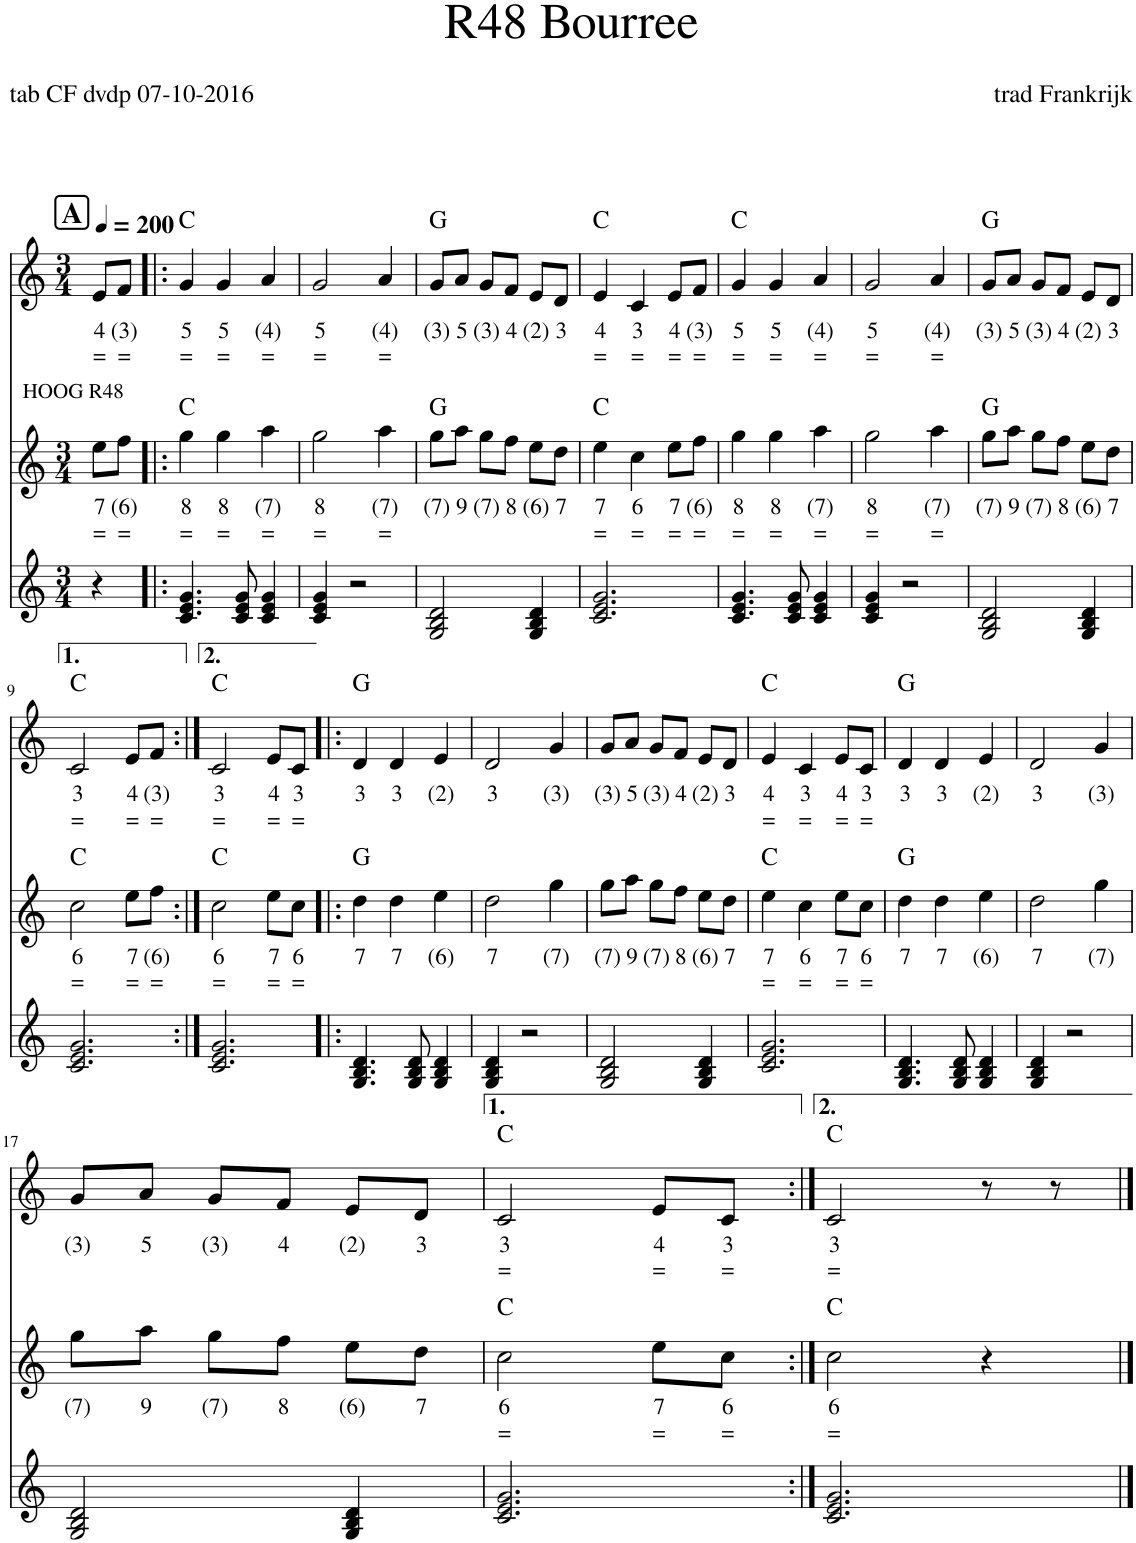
**kern	**kern	**text	**text	**kern	**text	**text	**harte
*part3	*part2	*part2	*part2	*part1	*part1	*part1	*part1
*staff3	*staff2	*staff2	*staff2	*staff1	*staff1	*staff1	*
*I"Stem	*I"Stem	*	*	*I"Stem	*	*	*
*clefG2	*clefG2	*	*	*clefG2	*	*	*
*k[]	*k[]	*	*	*k[]	*	*	*
*M3/4	*M3/4	*	*	*M3/4	*	*	*
*MM200	*MM200	*	*	*MM200	*	*	*
!!LO:REH:place=s1:a:B:cj:fs=14:t=A
=1	=1	=1	=1	=1	=1	=1	=1
!	!LO:TX:a:t=HOOG R48	!	!	!	!	!	!
!	!	!LO:LY:b	!LO:LY:b	!	!LO:LY:b	!LO:LY:b	!
4r	8ee\L	7	=	8e/L	4	=	.
!	!	!LO:LY:b	!LO:LY:b	!	!LO:LY:b	!LO:LY:b	!
.	8ff\J	(6)	=	8f/J	(3)	=	.
=2!|:	=2!|:	=2!|:	=2!|:	=2!|:	=2!|:	=2!|:	=2!|:
!	!	!LO:LY:b	!LO:LY:b	!	!LO:LY:b	!LO:LY:b	!
4.c/ 4.e/ 4.g/	4gg\	8	=	4g/	5	=	C:maj
!	!	!LO:LY:b	!LO:LY:b	!	!LO:LY:b	!LO:LY:b	!
.	4gg\	8	=	4g/	5	=	.
8c/ 8e/ 8g/	.	.	.	.	.	.	.
!	!	!LO:LY:b	!LO:LY:b	!	!LO:LY:b	!LO:LY:b	!
4c/ 4e/ 4g/	4aa\	(7)	=	4a/	(4)	=	.
=3	=3	=3	=3	=3	=3	=3	=3
!	!	!LO:LY:b	!LO:LY:b	!	!LO:LY:b	!LO:LY:b	!
4c/ 4e/ 4g/	2gg\	8	=	2g/	5	=	.
2r	.	.	.	.	.	.	.
!	!	!LO:LY:b	!LO:LY:b	!	!LO:LY:b	!LO:LY:b	!
.	4aa\	(7)	=	4a/	(4)	=	.
=4	=4	=4	=4	=4	=4	=4	=4
!	!	!LO:LY:b	!	!	!LO:LY:b	!	!
2G/ 2B/ 2d/	8gg\L	(7)	.	8g/L	(3)	.	G:maj
!	!	!LO:LY:b	!	!	!LO:LY:b	!	!
.	8aa\J	9	.	8a/J	5	.	.
!	!	!LO:LY:b	!	!	!LO:LY:b	!	!
.	8gg\L	(7)	.	8g/L	(3)	.	.
!	!	!LO:LY:b	!	!	!LO:LY:b	!	!
.	8ff\J	8	.	8f/J	4	.	.
!	!	!LO:LY:b	!	!	!LO:LY:b	!	!
4G/ 4B/ 4d/	8ee\L	(6)	.	8e/L	(2)	.	.
!	!	!LO:LY:b	!	!	!LO:LY:b	!	!
.	8dd\J	7	.	8d/J	3	.	.
=5	=5	=5	=5	=5	=5	=5	=5
!	!	!LO:LY:b	!LO:LY:b	!	!LO:LY:b	!LO:LY:b	!
2.c/ 2.e/ 2.g/	4ee\	7	=	4e/	4	=	C:maj
!	!	!LO:LY:b	!LO:LY:b	!	!LO:LY:b	!LO:LY:b	!
.	4cc\	6	=	4c/	3	=	.
!	!	!LO:LY:b	!LO:LY:b	!	!LO:LY:b	!LO:LY:b	!
.	8ee\L	7	=	8e/L	4	=	.
!	!	!LO:LY:b	!LO:LY:b	!	!LO:LY:b	!LO:LY:b	!
.	8ff\J	(6)	=	8f/J	(3)	=	.
=6	=6	=6	=6	=6	=6	=6	=6
!	!	!LO:LY:b	!LO:LY:b	!	!LO:LY:b	!LO:LY:b	!
4.c/ 4.e/ 4.g/	4gg\	8	=	4g/	5	=	C:maj
!	!	!LO:LY:b	!LO:LY:b	!	!LO:LY:b	!LO:LY:b	!
.	4gg\	8	=	4g/	5	=	.
8c/ 8e/ 8g/	.	.	.	.	.	.	.
!	!	!LO:LY:b	!LO:LY:b	!	!LO:LY:b	!LO:LY:b	!
4c/ 4e/ 4g/	4aa\	(7)	=	4a/	(4)	=	.
=7	=7	=7	=7	=7	=7	=7	=7
!	!	!LO:LY:b	!LO:LY:b	!	!LO:LY:b	!LO:LY:b	!
4c/ 4e/ 4g/	2gg\	8	=	2g/	5	=	.
2r	.	.	.	.	.	.	.
!	!	!LO:LY:b	!LO:LY:b	!	!LO:LY:b	!LO:LY:b	!
.	4aa\	(7)	=	4a/	(4)	=	.
=8	=8	=8	=8	=8	=8	=8	=8
!	!	!LO:LY:b	!	!	!LO:LY:b	!	!
2G/ 2B/ 2d/	8gg\L	(7)	.	8g/L	(3)	.	G:maj
!	!	!LO:LY:b	!	!	!LO:LY:b	!	!
.	8aa\J	9	.	8a/J	5	.	.
!	!	!LO:LY:b	!	!	!LO:LY:b	!	!
.	8gg\L	(7)	.	8g/L	(3)	.	.
!	!	!LO:LY:b	!	!	!LO:LY:b	!	!
.	8ff\J	8	.	8f/J	4	.	.
!	!	!LO:LY:b	!	!	!LO:LY:b	!	!
4G/ 4B/ 4d/	8ee\L	(6)	.	8e/L	(2)	.	.
!	!	!LO:LY:b	!	!	!LO:LY:b	!	!
.	8dd\J	7	.	8d/J	3	.	.
!!LO:LB:g=z
=9	=9	=9	=9	=9	=9	=9	=9
!	!	!LO:LY:b	!LO:LY:b	!	!LO:LY:b	!LO:LY:b	!
2.c/ 2.e/ 2.g/	2cc\	6	=	2c/	3	=	C:maj
!	!	!LO:LY:b	!LO:LY:b	!	!LO:LY:b	!LO:LY:b	!
.	8ee\L	7	=	8e/L	4	=	.
!	!	!LO:LY:b	!LO:LY:b	!	!LO:LY:b	!LO:LY:b	!
.	8ff\J	(6)	=	8f/J	(3)	=	.
=10:|!	=10:|!	=10:|!	=10:|!	=10:|!	=10:|!	=10:|!	=10:|!
!	!	!LO:LY:b	!LO:LY:b	!	!LO:LY:b	!LO:LY:b	!
2.c/ 2.e/ 2.g/	2cc\	6	=	2c/	3	=	C:maj
!	!	!LO:LY:b	!LO:LY:b	!	!LO:LY:b	!LO:LY:b	!
.	8ee\L	7	=	8e/L	4	=	.
!	!	!LO:LY:b	!LO:LY:b	!	!LO:LY:b	!LO:LY:b	!
.	8cc\J	6	=	8c/J	3	=	.
=11!|:	=11!|:	=11!|:	=11!|:	=11!|:	=11!|:	=11!|:	=11!|:
!	!	!LO:LY:b	!	!	!LO:LY:b	!	!
4.G/ 4.B/ 4.d/	4dd\	7	.	4d/	3	.	G:maj
!	!	!LO:LY:b	!	!	!LO:LY:b	!	!
.	4dd\	7	.	4d/	3	.	.
8G/ 8B/ 8d/	.	.	.	.	.	.	.
!	!	!LO:LY:b	!	!	!LO:LY:b	!	!
4G/ 4B/ 4d/	4ee\	(6)	.	4e/	(2)	.	.
=12	=12	=12	=12	=12	=12	=12	=12
!	!	!LO:LY:b	!	!	!LO:LY:b	!	!
4G/ 4B/ 4d/	2dd\	7	.	2d/	3	.	.
2r	.	.	.	.	.	.	.
!	!	!LO:LY:b	!	!	!LO:LY:b	!	!
.	4gg\	(7)	.	4g/	(3)	.	.
=13	=13	=13	=13	=13	=13	=13	=13
!	!	!LO:LY:b	!	!	!LO:LY:b	!	!
2G/ 2B/ 2d/	8gg\L	(7)	.	8g/L	(3)	.	.
!	!	!LO:LY:b	!	!	!LO:LY:b	!	!
.	8aa\J	9	.	8a/J	5	.	.
!	!	!LO:LY:b	!	!	!LO:LY:b	!	!
.	8gg\L	(7)	.	8g/L	(3)	.	.
!	!	!LO:LY:b	!	!	!LO:LY:b	!	!
.	8ff\J	8	.	8f/J	4	.	.
!	!	!LO:LY:b	!	!	!LO:LY:b	!	!
4G/ 4B/ 4d/	8ee\L	(6)	.	8e/L	(2)	.	.
!	!	!LO:LY:b	!	!	!LO:LY:b	!	!
.	8dd\J	7	.	8d/J	3	.	.
=14	=14	=14	=14	=14	=14	=14	=14
!	!	!LO:LY:b	!LO:LY:b	!	!LO:LY:b	!LO:LY:b	!
2.c/ 2.e/ 2.g/	4ee\	7	=	4e/	4	=	C:maj
!	!	!LO:LY:b	!LO:LY:b	!	!LO:LY:b	!LO:LY:b	!
.	4cc\	6	=	4c/	3	=	.
!	!	!LO:LY:b	!LO:LY:b	!	!LO:LY:b	!LO:LY:b	!
.	8ee\L	7	=	8e/L	4	=	.
!	!	!LO:LY:b	!LO:LY:b	!	!LO:LY:b	!LO:LY:b	!
.	8cc\J	6	=	8c/J	3	=	.
=15	=15	=15	=15	=15	=15	=15	=15
!	!	!LO:LY:b	!	!	!LO:LY:b	!	!
4.G/ 4.B/ 4.d/	4dd\	7	.	4d/	3	.	G:maj
!	!	!LO:LY:b	!	!	!LO:LY:b	!	!
.	4dd\	7	.	4d/	3	.	.
8G/ 8B/ 8d/	.	.	.	.	.	.	.
!	!	!LO:LY:b	!	!	!LO:LY:b	!	!
4G/ 4B/ 4d/	4ee\	(6)	.	4e/	(2)	.	.
=16	=16	=16	=16	=16	=16	=16	=16
!	!	!LO:LY:b	!	!	!LO:LY:b	!	!
4G/ 4B/ 4d/	2dd\	7	.	2d/	3	.	.
2r	.	.	.	.	.	.	.
!	!	!LO:LY:b	!	!	!LO:LY:b	!	!
.	4gg\	(7)	.	4g/	(3)	.	.
!!LO:LB:g=z
=17	=17	=17	=17	=17	=17	=17	=17
!	!	!LO:LY:b	!	!	!LO:LY:b	!	!
2G/ 2B/ 2d/	8gg\L	(7)	.	8g/L	(3)	.	.
!	!	!LO:LY:b	!	!	!LO:LY:b	!	!
.	8aa\J	9	.	8a/J	5	.	.
!	!	!LO:LY:b	!	!	!LO:LY:b	!	!
.	8gg\L	(7)	.	8g/L	(3)	.	.
!	!	!LO:LY:b	!	!	!LO:LY:b	!	!
.	8ff\J	8	.	8f/J	4	.	.
!	!	!LO:LY:b	!	!	!LO:LY:b	!	!
4G/ 4B/ 4d/	8ee\L	(6)	.	8e/L	(2)	.	.
!	!	!LO:LY:b	!	!	!LO:LY:b	!	!
.	8dd\J	7	.	8d/J	3	.	.
=18	=18	=18	=18	=18	=18	=18	=18
!	!	!LO:LY:b	!LO:LY:b	!	!LO:LY:b	!LO:LY:b	!
2.c/ 2.e/ 2.g/	2cc\	6	=	2c/	3	=	C:maj
!	!	!LO:LY:b	!LO:LY:b	!	!LO:LY:b	!LO:LY:b	!
.	8ee\L	7	=	8e/L	4	=	.
!	!	!LO:LY:b	!LO:LY:b	!	!LO:LY:b	!LO:LY:b	!
.	8cc\J	6	=	8c/J	3	=	.
=19:|!	=19:|!	=19:|!	=19:|!	=19:|!	=19:|!	=19:|!	=19:|!
!	!	!LO:LY:b	!LO:LY:b	!	!LO:LY:b	!LO:LY:b	!
2.c/ 2.e/ 2.g/	2cc\	6	=	2c/	3	=	C:maj
.	4r	.	.	8r	.	.	.
.	.	.	.	8r	.	.	.
==	==	==	==	==	==	==	==
*-	*-	*-	*-	*-	*-	*-	*-
